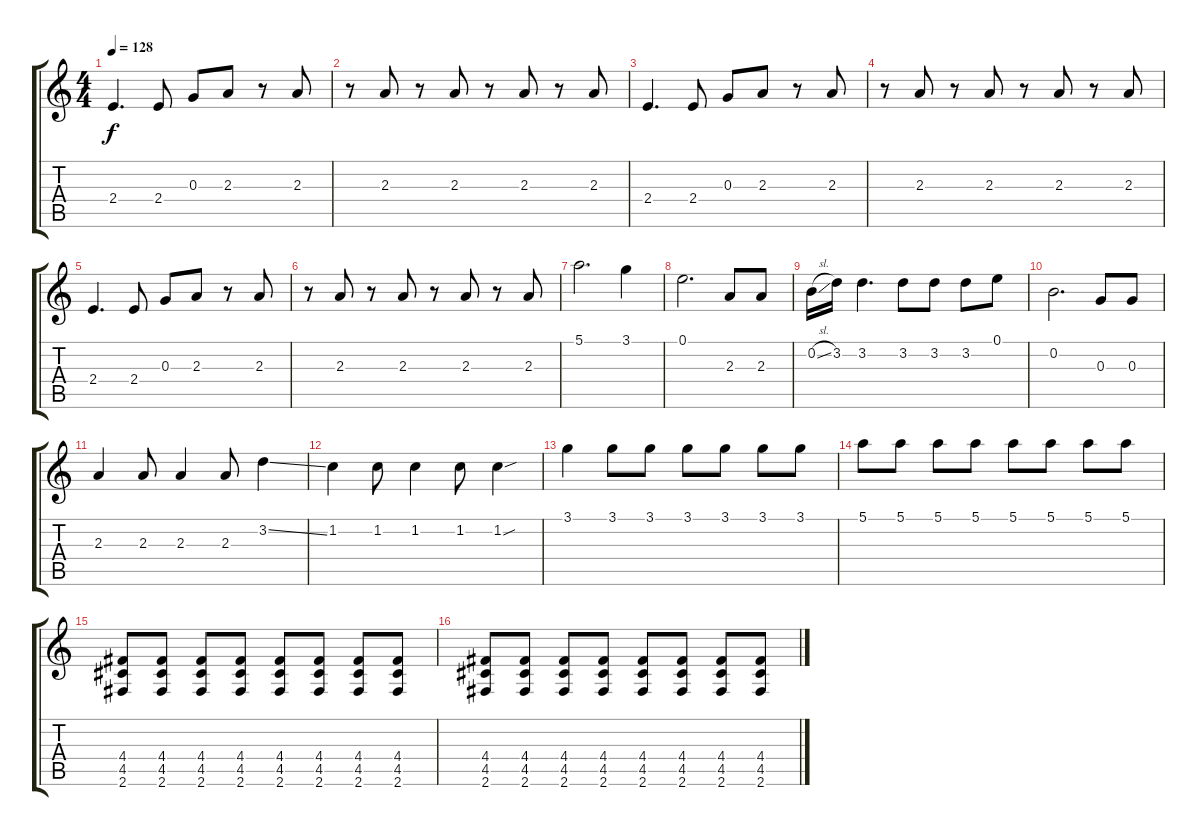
\track "" {instrument overdrivenguitar}
\staff {score tabs}
\tuning (E4 B3 G3 D3 A2 E2) {hide}
\ts (4 4)
\tempo 128
\clef g2
\ks c
2.4.4{d dy f} 2.4.8 0.3.8 2.3.8 r.8 2.3.8 |
r.8 2.3.8 r.8 2.3.8 r.8 2.3.8 r.8 2.3.8 |
2.4.4{d} 2.4.8 0.3.8 2.3.8 r.8 2.3.8 |
r.8 2.3.8 r.8 2.3.8 r.8 2.3.8 r.8 2.3.8 |
2.4.4{d} 2.4.8 0.3.8 2.3.8 r.8 2.3.8 |
r.8 2.3.8 r.8 2.3.8 r.8 2.3.8 r.8 2.3.8 |
5.1.2{d} 3.1.4 |
0.1.2{d} 2.3.8 2.3.8 |
0.2{sl}.16 3.2.16 3.2.4{d} 3.2.8 3.2.8 3.2.8 0.1.8 |
0.2.2{d} 0.3.8 0.3.8 |
2.3.4 2.3.8 2.3.4 2.3.8 3.2{ss}.4 |
1.2.4 1.2.8 1.2.4 1.2.8 1.2{sou}.4 |
3.1.4 3.1.8 3.1.8 3.1.8 3.1.8 3.1.8 3.1.8 |
5.1.8 5.1.8 5.1.8 5.1.8 5.1.8 5.1.8 5.1.8 5.1.8 |
(4.4 4.5 2.6).8 (4.4 4.5 2.6).8 (4.4 4.5 2.6).8 (4.4 4.5 2.6).8 (4.4 4.5 2.6).8 (4.4 4.5 2.6).8 (4.4 4.5 2.6).8 (4.4 4.5 2.6).8 |
(4.4 4.5 2.6).8 (4.4 4.5 2.6).8 (4.4 4.5 2.6).8 (4.4 4.5 2.6).8 (4.4 4.5 2.6).8 (4.4 4.5 2.6).8 (4.4 4.5 2.6).8 (4.4 4.5 2.6).8
